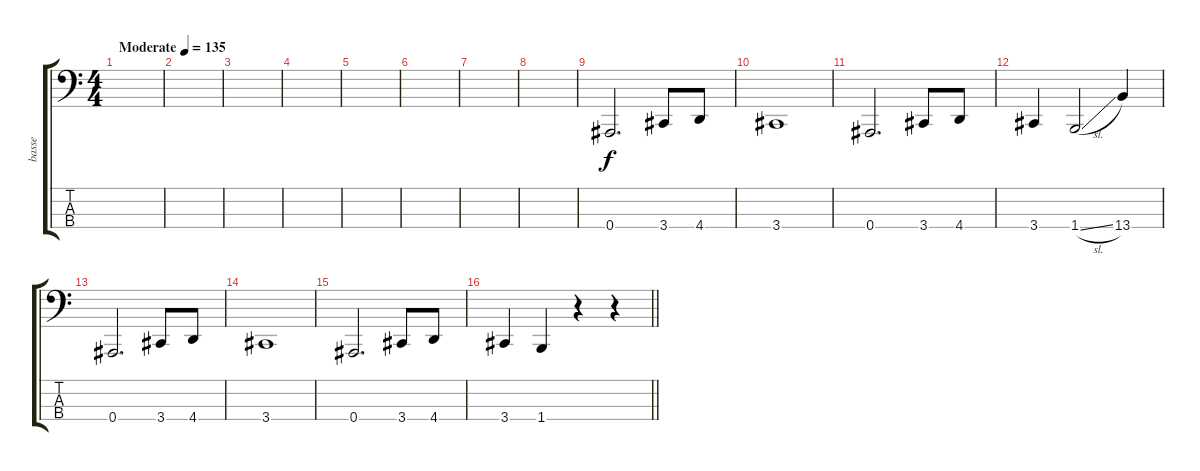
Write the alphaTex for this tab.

\track ("basse" "basse") {instrument electricbassfinger}
\staff {score tabs}
\tuning (Eb2 Bb1 F1 Bb0) {hide}
\ts (4 4)
\tempo (135 "Moderate")
\clef f4
\ks c
|
|
|
|
|
|
|
|
0.4.2{d} 3.4.8 4.4.8 |
3.4.1 |
0.4.2{d} 3.4.8 4.4.8 |
3.4.4 1.4{sl}.2 13.4.4 |
0.4.2{d} 3.4.8 4.4.8 |
3.4.1 |
0.4.2{d} 3.4.8 4.4.8 |
\barLineRight lightlight
3.4.4 1.4.4 r.4 r.4
